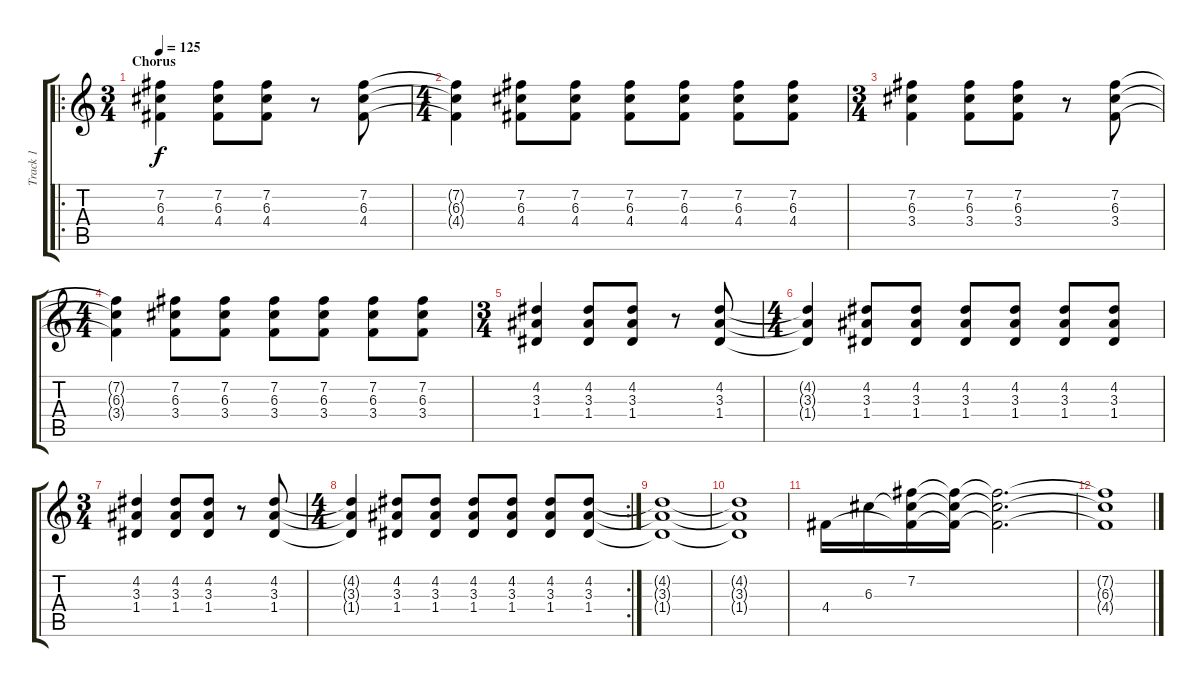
\track ("Track 1" "Track 1") {instrument acousticguitarsteel}
\staff {score tabs}
\tuning (E4 B3 G3 D3 A2 E2) {hide}
\ro
\ts (3 4)
\section ("" "Chorus")
\tempo 125
\clef g2
\ks c
(7.2 6.3 4.4).4{dy f} (7.2 6.3 4.4).8 (7.2 6.3 4.4).8 r.8 (7.2 6.3 4.4).8 |
\ts (4 4)
(7.2{t} 6.3{t} 4.4{t}).4 (7.2 6.3 4.4).8 (7.2 6.3 4.4).8 (7.2 6.3 4.4).8 (7.2 6.3 4.4).8 (7.2 6.3 4.4).8 (7.2 6.3 4.4).8 |
\ts (3 4)
(7.2 6.3 3.4).4 (7.2 6.3 3.4).8 (7.2 6.3 3.4).8 r.8 (7.2 6.3 3.4).8 |
\ts (4 4)
(7.2{t} 6.3{t} 3.4{t}).4 (7.2 6.3 3.4).8 (7.2 6.3 3.4).8 (7.2 6.3 3.4).8 (7.2 6.3 3.4).8 (7.2 6.3 3.4).8 (7.2 6.3 3.4).8 |
\ts (3 4)
(4.2 3.3 1.4).4 (4.2 3.3 1.4).8 (4.2 3.3 1.4).8 r.8 (4.2 3.3 1.4).8 |
\ts (4 4)
(4.2{t} 3.3{t} 1.4{t}).4 (4.2 3.3 1.4).8 (4.2 3.3 1.4).8 (4.2 3.3 1.4).8 (4.2 3.3 1.4).8 (4.2 3.3 1.4).8 (4.2 3.3 1.4).8 |
\ts (3 4)
(4.2 3.3 1.4).4 (4.2 3.3 1.4).8 (4.2 3.3 1.4).8 r.8 (4.2 3.3 1.4).8 |
\rc 2
\ts (4 4)
(4.2{t} 3.3{t} 1.4{t}).4 (4.2 3.3 1.4).8 (4.2 3.3 1.4).8 (4.2 3.3 1.4).8 (4.2 3.3 1.4).8 (4.2 3.3 1.4).8 (4.2 3.3 1.4).8 |
(4.2{t} 3.3{t} 1.4{t}).1 |
(4.2{t} 3.3{t} 1.4{t}).1 |
4.4.16 6.3.16 (7.2 6.3{t} 4.4{t}).16 (7.2{t} 6.3{t} 4.4{t}).16 (7.2{t} 6.3{t} 4.4{t}).2{d} |
(7.2{t} 6.3{t} 4.4{t}).1
